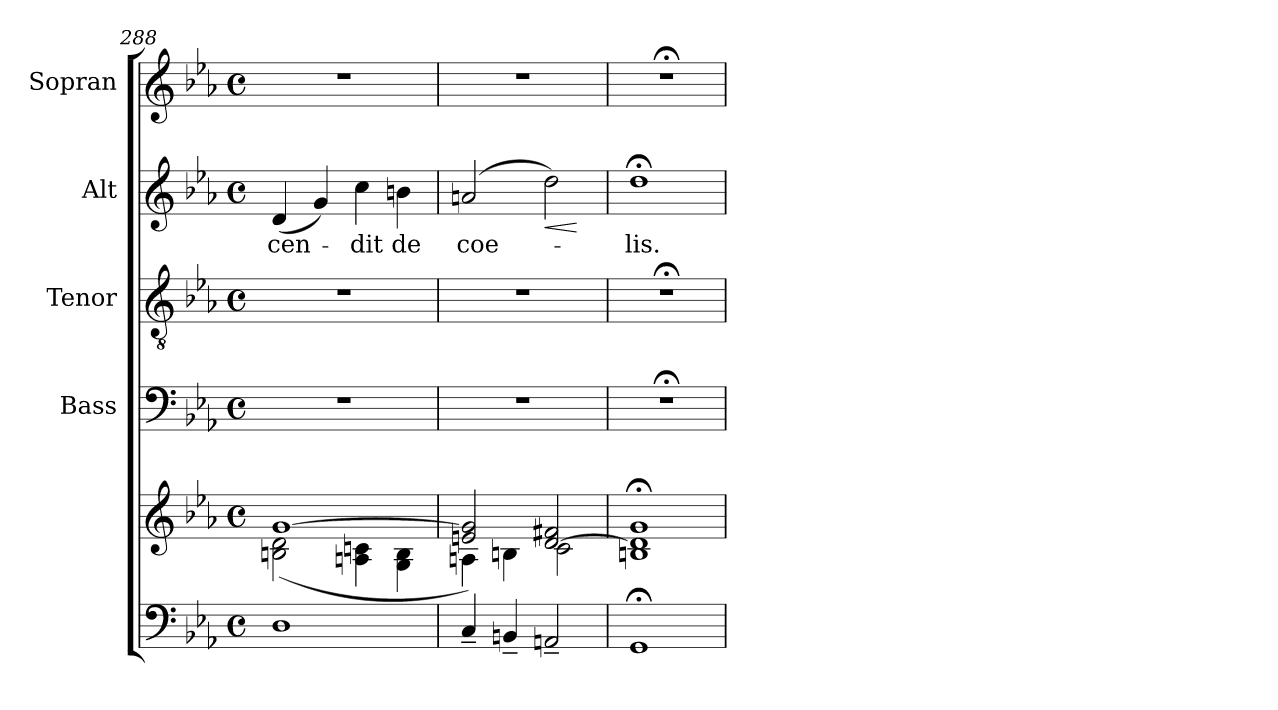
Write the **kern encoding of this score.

**kern	**kern	**kern	**kern	**kern	**text	**dynam	**kern
*part5	*part5	*part4	*part3	*part2	*part2	*part2	*part1
*staff6	*staff5	*staff4	*staff3	*staff2	*staff2	*staff2	*staff1
*	*	*I"Bass	*I"Tenor	*I"Alt	*	*	*I"Sopran
*	*	*I'B.	*I'T.	*I'A.	*	*	*I'S.
*clefF4	*clefG2	*clefF4	*clefGv2	*clefG2	*	*	*clefG2
*k[b-e-a-]	*k[b-e-a-]	*k[b-e-a-]	*k[b-e-a-]	*k[b-e-a-]	*	*	*k[b-e-a-]
*E-:	*E-:	*E-:	*E-:	*E-:	*	*	*E-:
*M4/4	*M4/4	*M4/4	*M4/4	*M4/4	*	*	*M4/4
*met(c)	*met(c)	*met(c)	*met(c)	*met(c)	*	*	*met(c)
=288	=288	=288	=288	=288	=288	=288	=288
*	*^	*	*	*	*	*	*
!	!	!	!	!	!	!LO:LY:b	!	!
1D	[>1g	(2Bn\ 2d\	1r	1r	(<4d/	-cen-	.	1r
.	.	.	.	.	4g/)	.	.	.
!	!	!	!	!	!	!LO:LY:b	!	!
.	.	4An\ 4cn\	.	.	4cc\	-dit	.	.
!	!	!	!	!	!	!LO:LY:b	!	!
.	.	4G\ 4B\	.	.	4bn\	de	.	.
=289	=289	=289	=289	=289	=289	=289	=289	=289
!	!	!	!	!	!	!LO:LY:b	!	!
4C~</	2en/ 2g/])	4An\	1r	1r	(2an/	coe-	.	1r
4BBn~</	.	4Bn\	.	.	.	.	.	.
!	!	!	!	!	!	!	!LO:HP:b	!
2AAn~</	[>2d/ 2f#X/	2c\	.	.	2dd\)	.	<	.
*	*v	*v	*	*	*	*	*	*
.	.	.	.	.	.	[	.
=290	=290	=290	=290	=290	=290	=290	=290
!	!	!	!	!	!LO:LY:b	!	!
1GG;<	1Bn;< 1d];< 1g;<	1r;<	1r;<	1dd;<	-lis.	.	1r;<
=	=	=	=	=	=	=	=
*-	*-	*-	*-	*-	*-	*-	*-
